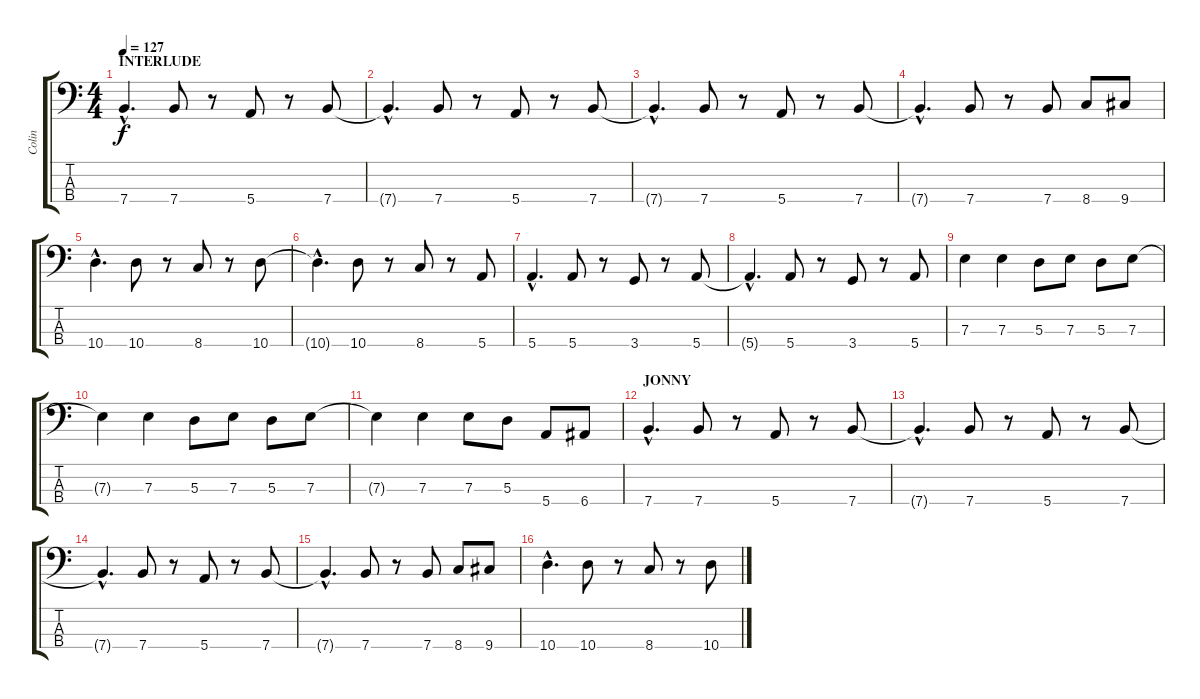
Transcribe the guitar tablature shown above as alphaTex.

\track ("Colin" "Colin") {instrument electricbassfinger}
\staff {score tabs}
\tuning (G2 D2 A1 E1) {hide}
\ts (4 4)
\section ("" "INTERLUDE")
\tempo 127
\clef f4
\ks c
7.4{hac}.4{d dy f} 7.4.8 r.8 5.4.8 r.8 7.4.8 |
7.4{hac t}.4{d} 7.4.8 r.8 5.4.8 r.8 7.4.8 |
7.4{hac t}.4{d} 7.4.8 r.8 5.4.8 r.8 7.4.8 |
7.4{hac t}.4{d} 7.4.8 r.8 7.4.8 8.4.8 9.4.8 |
10.4{hac}.4{d} 10.4.8 r.8 8.4.8 r.8 10.4.8 |
10.4{hac t}.4{d} 10.4.8 r.8 8.4.8 r.8 5.4.8 |
5.4{hac}.4{d} 5.4.8 r.8 3.4.8 r.8 5.4.8 |
5.4{hac t}.4{d} 5.4.8 r.8 3.4.8 r.8 5.4.8 |
7.3.4 7.3.4 5.3.8 7.3.8 5.3.8 7.3.8 |
7.3{t}.4 7.3.4 5.3.8 7.3.8 5.3.8 7.3.8 |
7.3{t}.4 7.3.4 7.3.8 5.3.8 5.4.8 6.4.8 |
\section ("" "JONNY")
7.4{hac}.4{d} 7.4.8 r.8 5.4.8 r.8 7.4.8 |
7.4{hac t}.4{d} 7.4.8 r.8 5.4.8 r.8 7.4.8 |
7.4{hac t}.4{d} 7.4.8 r.8 5.4.8 r.8 7.4.8 |
7.4{hac t}.4{d} 7.4.8 r.8 7.4.8 8.4.8 9.4.8 |
10.4{hac}.4{d} 10.4.8 r.8 8.4.8 r.8 10.4.8
